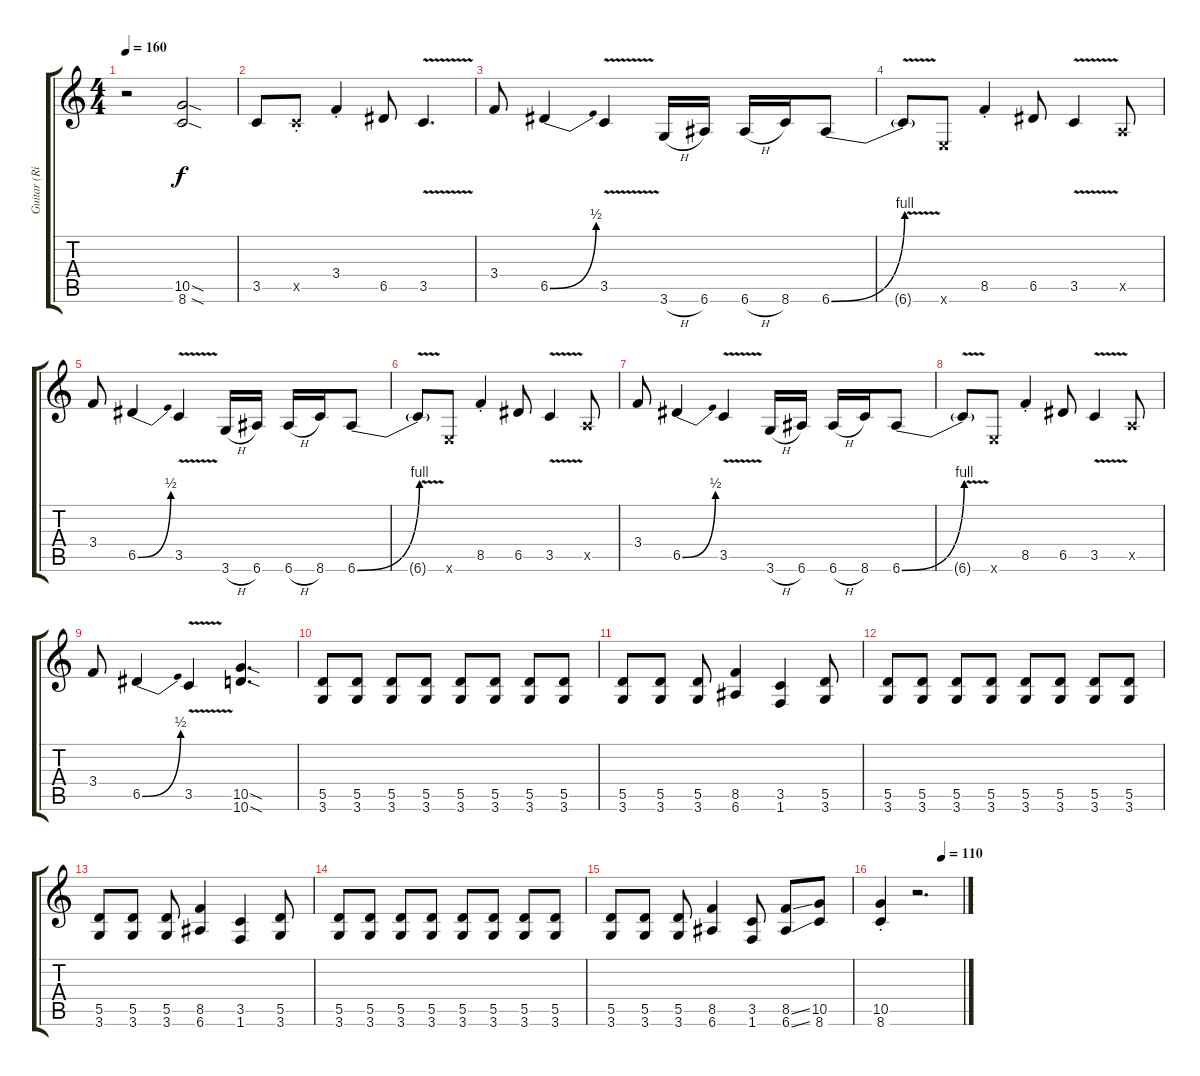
\track ("Guitar (Right)" "Guitar (Ri") {instrument overdrivenguitar}
\staff {score tabs}
\tuning (E4 B3 G3 D3 A2 E2) {hide}
\ts (4 4)
\tempo 160
\clef g2
\ks c
r.2{dy f} (10.5{sod} 8.6{sod}).2 |
3.5.8 3.5{st x}.8 3.4{st}.4 6.5.8 3.5{v}.4{d} |
3.4.8 6.5{be (bend 0 0 60 2)}.4 3.5{v}.4 3.6{h}.16 6.6.16 6.6{h}.16 8.6.16 6.6{be (bend 0 0 60 4)}.8 |
6.6{v t}.8 0.6{x}.8 8.5{st}.4 6.5.8 3.5{v}.4 0.5{x}.8 |
3.4.8 6.5{be (bend 0 0 60 2)}.4 3.5{v}.4 3.6{h}.16 6.6.16 6.6{h}.16 8.6.16 6.6{be (bend 0 0 60 4)}.8 |
6.6{v t}.8 0.6{x}.8 8.5{st}.4 6.5.8 3.5{v}.4 0.5{x}.8 |
3.4.8 6.5{be (bend 0 0 60 2)}.4 3.5{v}.4 3.6{h}.16 6.6.16 6.6{h}.16 8.6.16 6.6{be (bend 0 0 60 4)}.8 |
6.6{v t}.8 0.6{x}.8 8.5{st}.4 6.5.8 3.5{v}.4 0.5{x}.8 |
3.4.8 6.5{be (bend 0 0 60 2)}.4 3.5{v}.4 (10.5{sod} 10.6{sod}).4{d} |
(5.5 3.6).8 (5.5 3.6).8 (5.5 3.6).8 (5.5 3.6).8 (5.5 3.6).8 (5.5 3.6).8 (5.5 3.6).8 (5.5 3.6).8 |
(5.5 3.6).8 (5.5 3.6).8 (5.5 3.6).8 (8.5 6.6).4 (3.5 1.6).4 (5.5 3.6).8 |
(5.5 3.6).8 (5.5 3.6).8 (5.5 3.6).8 (5.5 3.6).8 (5.5 3.6).8 (5.5 3.6).8 (5.5 3.6).8 (5.5 3.6).8 |
(5.5 3.6).8 (5.5 3.6).8 (5.5 3.6).8 (8.5 6.6).4 (3.5 1.6).4 (5.5 3.6).8 |
(5.5 3.6).8 (5.5 3.6).8 (5.5 3.6).8 (5.5 3.6).8 (5.5 3.6).8 (5.5 3.6).8 (5.5 3.6).8 (5.5 3.6).8 |
(5.5 3.6).8 (5.5 3.6).8 (5.5 3.6).8 (8.5 6.6).4 (3.5 1.6).8 (8.5{ss} 6.6{ss}).8 (10.5 8.6).8 |
\tempo (110 0.75)
(10.5{st} 8.6{st}).4 r.2{d}
